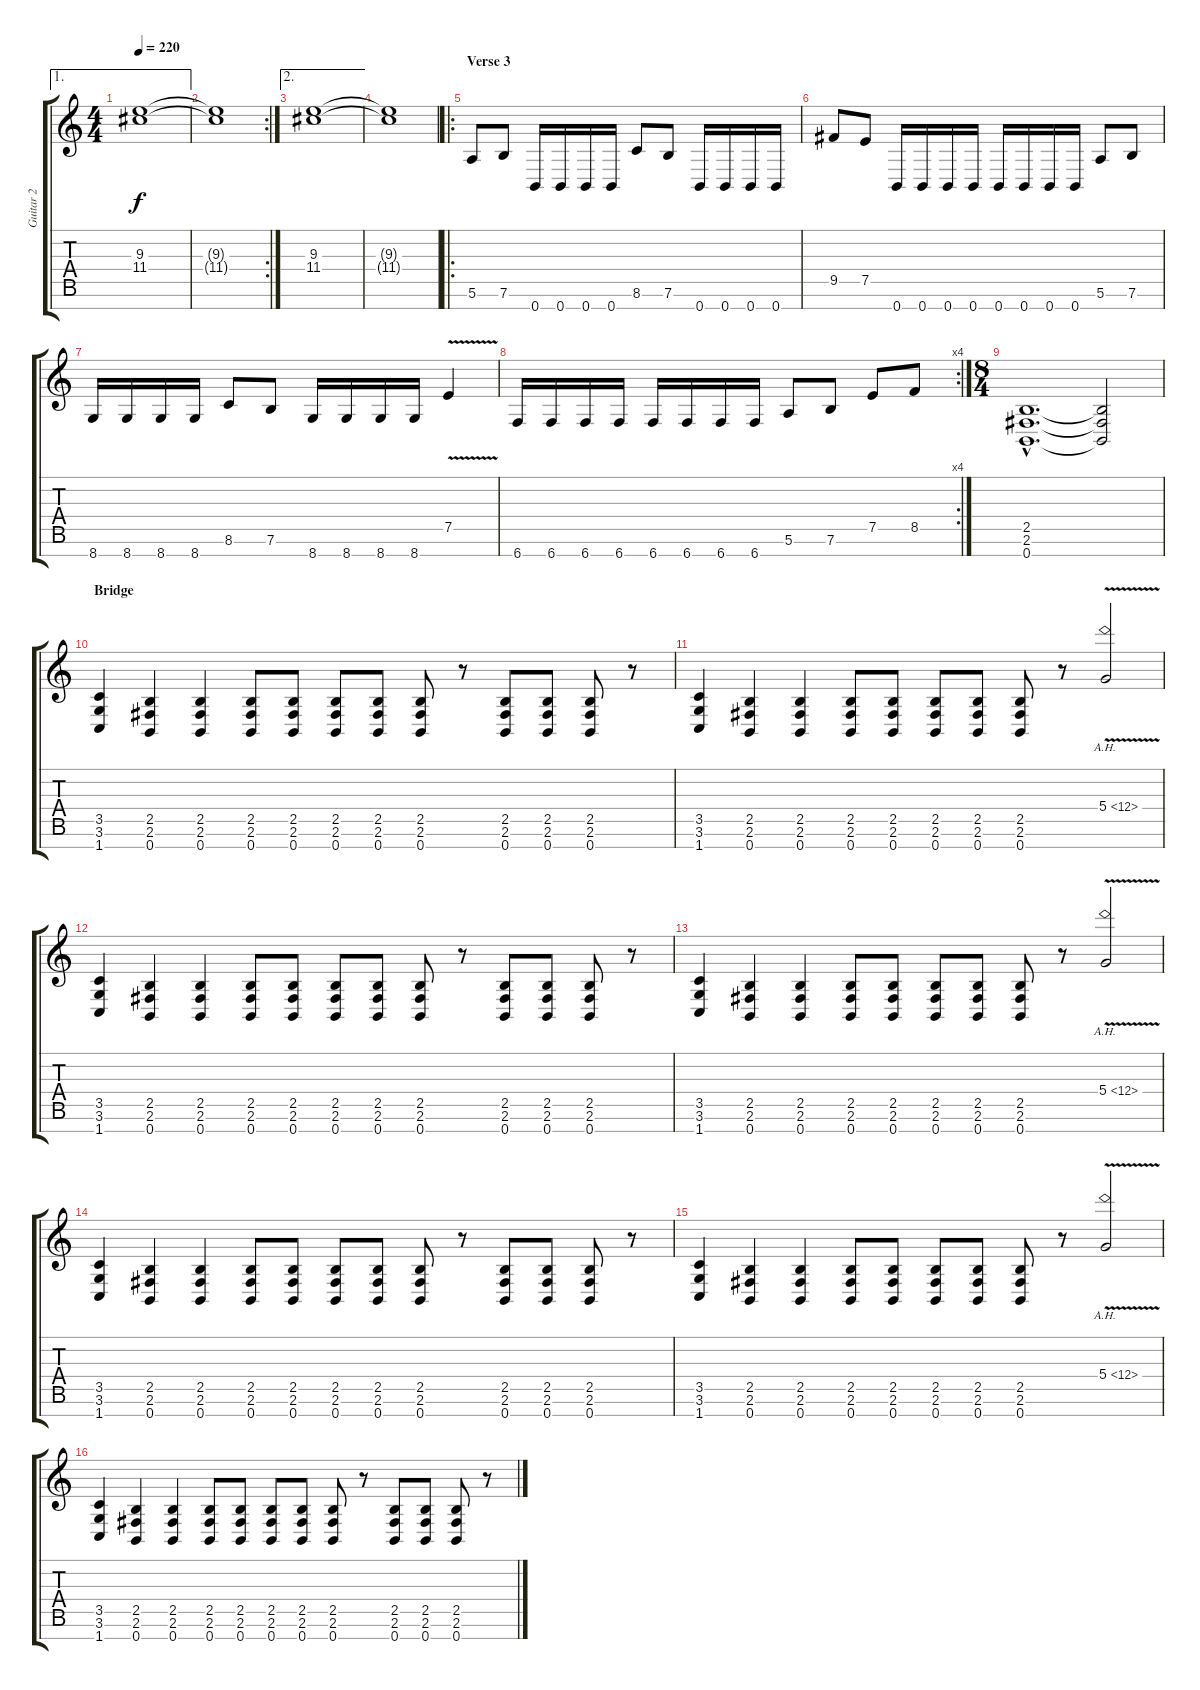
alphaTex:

\track ("Guitar 2" "Guitar 2") {instrument distortionguitar}
\staff {score tabs}
\tuning (E4 B3 G3 D3 A2 E2 B1) {hide}
\ae 1
\ts (4 4)
\tempo 220
\clef g2
\ks c
(9.3 11.4).1{dy f} |
\rc 2
(9.3{t} 11.4{t}).1 |
\ae 2
(9.3 11.4).1 |
(9.3{t} 11.4{t}).1 |
\ro
\section ("" "Verse 3")
5.6.8 7.6.8 0.7.16 0.7.16 0.7.16 0.7.16 8.6.8 7.6.8 0.7.16 0.7.16 0.7.16 0.7.16 |
9.5.8 7.5.8 0.7.16 0.7.16 0.7.16 0.7.16 0.7.16 0.7.16 0.7.16 0.7.16 5.6.8 7.6.8 |
8.7.16 8.7.16 8.7.16 8.7.16 8.6.8 7.6.8 8.7.16 8.7.16 8.7.16 8.7.16 7.5{v}.4 |
\rc 4
6.7.16 6.7.16 6.7.16 6.7.16 6.7.16 6.7.16 6.7.16 6.7.16 5.6.8 7.6.8 7.5.8 8.5.8 |
\ts (8 4)
(2.5{hac} 2.6{hac} 0.7{hac}).1{d} (2.5{t} 2.6{t} 0.7{t}).2 |
\section ("" "Bridge")
(3.5 3.6 1.7).4 (2.5 2.6 0.7).4 (2.5 2.6 0.7).4 (2.5 2.6 0.7).8 (2.5 2.6 0.7).8 (2.5 2.6 0.7).8 (2.5 2.6 0.7).8 (2.5 2.6 0.7).8 r.8 (2.5 2.6 0.7).8 (2.5 2.6 0.7).8 (2.5 2.6 0.7).8 r.8 |
(3.5 3.6 1.7).4 (2.5 2.6 0.7).4 (2.5 2.6 0.7).4 (2.5 2.6 0.7).8 (2.5 2.6 0.7).8 (2.5 2.6 0.7).8 (2.5 2.6 0.7).8 (2.5 2.6 0.7).8 r.8 5.4{ah 7 v}.2 |
(3.5 3.6 1.7).4 (2.5 2.6 0.7).4 (2.5 2.6 0.7).4 (2.5 2.6 0.7).8 (2.5 2.6 0.7).8 (2.5 2.6 0.7).8 (2.5 2.6 0.7).8 (2.5 2.6 0.7).8 r.8 (2.5 2.6 0.7).8 (2.5 2.6 0.7).8 (2.5 2.6 0.7).8 r.8 |
(3.5 3.6 1.7).4 (2.5 2.6 0.7).4 (2.5 2.6 0.7).4 (2.5 2.6 0.7).8 (2.5 2.6 0.7).8 (2.5 2.6 0.7).8 (2.5 2.6 0.7).8 (2.5 2.6 0.7).8 r.8 5.4{ah 7 v}.2 |
(3.5 3.6 1.7).4 (2.5 2.6 0.7).4 (2.5 2.6 0.7).4 (2.5 2.6 0.7).8 (2.5 2.6 0.7).8 (2.5 2.6 0.7).8 (2.5 2.6 0.7).8 (2.5 2.6 0.7).8 r.8 (2.5 2.6 0.7).8 (2.5 2.6 0.7).8 (2.5 2.6 0.7).8 r.8 |
(3.5 3.6 1.7).4 (2.5 2.6 0.7).4 (2.5 2.6 0.7).4 (2.5 2.6 0.7).8 (2.5 2.6 0.7).8 (2.5 2.6 0.7).8 (2.5 2.6 0.7).8 (2.5 2.6 0.7).8 r.8 5.4{ah 7 v}.2 |
(3.5 3.6 1.7).4 (2.5 2.6 0.7).4 (2.5 2.6 0.7).4 (2.5 2.6 0.7).8 (2.5 2.6 0.7).8 (2.5 2.6 0.7).8 (2.5 2.6 0.7).8 (2.5 2.6 0.7).8 r.8 (2.5 2.6 0.7).8 (2.5 2.6 0.7).8 (2.5 2.6 0.7).8 r.8
